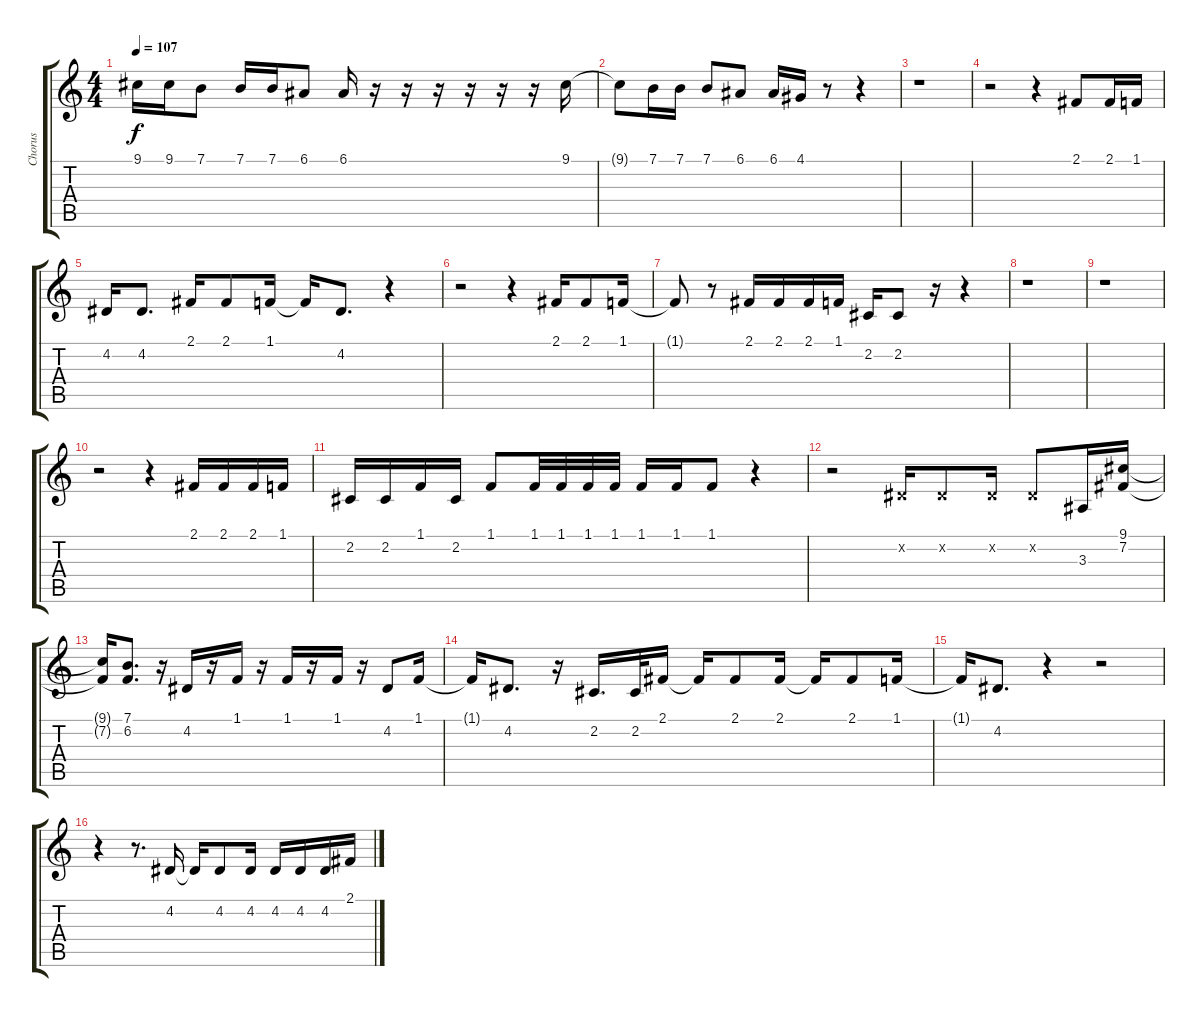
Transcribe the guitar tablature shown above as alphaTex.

\track ("Chorus" "Chorus") {instrument lead1square}
\staff {score tabs}
\tuning (E4 B3 G3 D3 A2 E2) {hide}
\ts (4 4)
\tempo 107
\clef g2
\ks c
9.1{t}.16{dy f} 9.1.16 7.1.8 7.1.16 7.1.16 6.1.8 6.1.16 r.16 r.16 r.16 r.16 r.16 r.16 9.1.16 |
9.1{t}.8 7.1.16 7.1.16 7.1.8 6.1.8 6.1.16 4.1.16 r.8 r.4 |
r.1 |
r.2 r.4 2.1.8 2.1.16 1.1.16 |
4.2.16 4.2.8{d} 2.1.16 2.1.8 1.1.16 1.1{t}.16 4.2.8{d} r.4 |
r.2 r.4 2.1.16 2.1.8 1.1.16 |
1.1{t}.8 r.8 2.1.16 2.1.16 2.1.16 1.1.16 2.2.16 2.2.8 r.16 r.4 |
r.1 |
r.1 |
r.2 r.4 2.1.16 2.1.16 2.1.16 1.1.16 |
2.2.16 2.2.16 1.1.16 2.2.16 1.1.8 1.1.32 1.1.32 1.1.32 1.1.32 1.1.16 1.1.16 1.1.8 r.4 |
r.2 4.2{x}.16 4.2{x}.8 4.2{x}.16 4.2{x}.8 3.3.16 (9.1 7.2).16 |
(9.1{t} 7.2{t}).16 (7.1 6.2).8{d} r.16 4.2.16 r.16 1.1.16 r.16 1.1.16 r.16 1.1.16 r.16 4.2.8 1.1.16 |
1.1{t}.16 4.2.8{d} r.16 2.2.16{d} 2.2.32 2.1.16 2.1{t}.16 2.1.8 2.1.16 2.1{t}.16 2.1.8 1.1.16 |
1.1{t}.16 4.2.8{d} r.4 r.2 |
r.4 r.8{d} 4.2.16 4.2{t}.16 4.2.8 4.2.16 4.2.16 4.2.16 4.2.16 2.1.16
